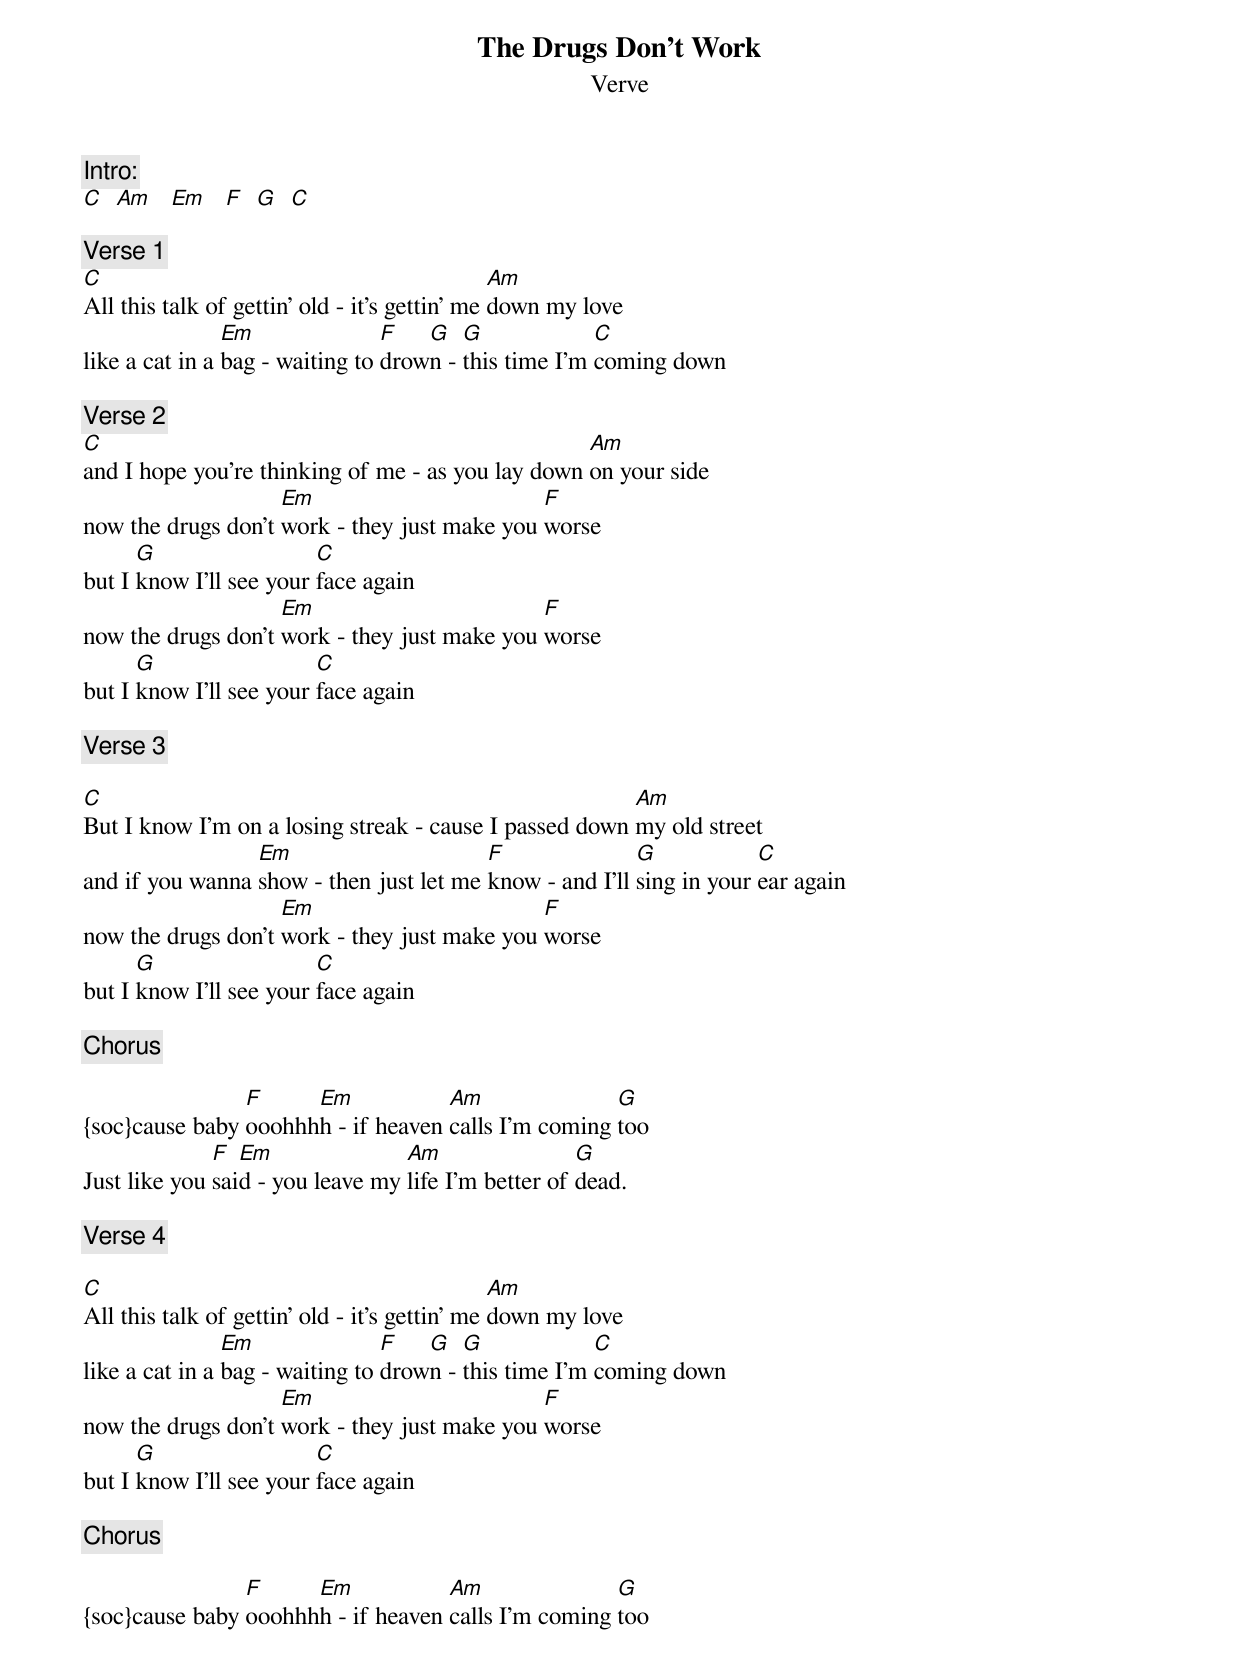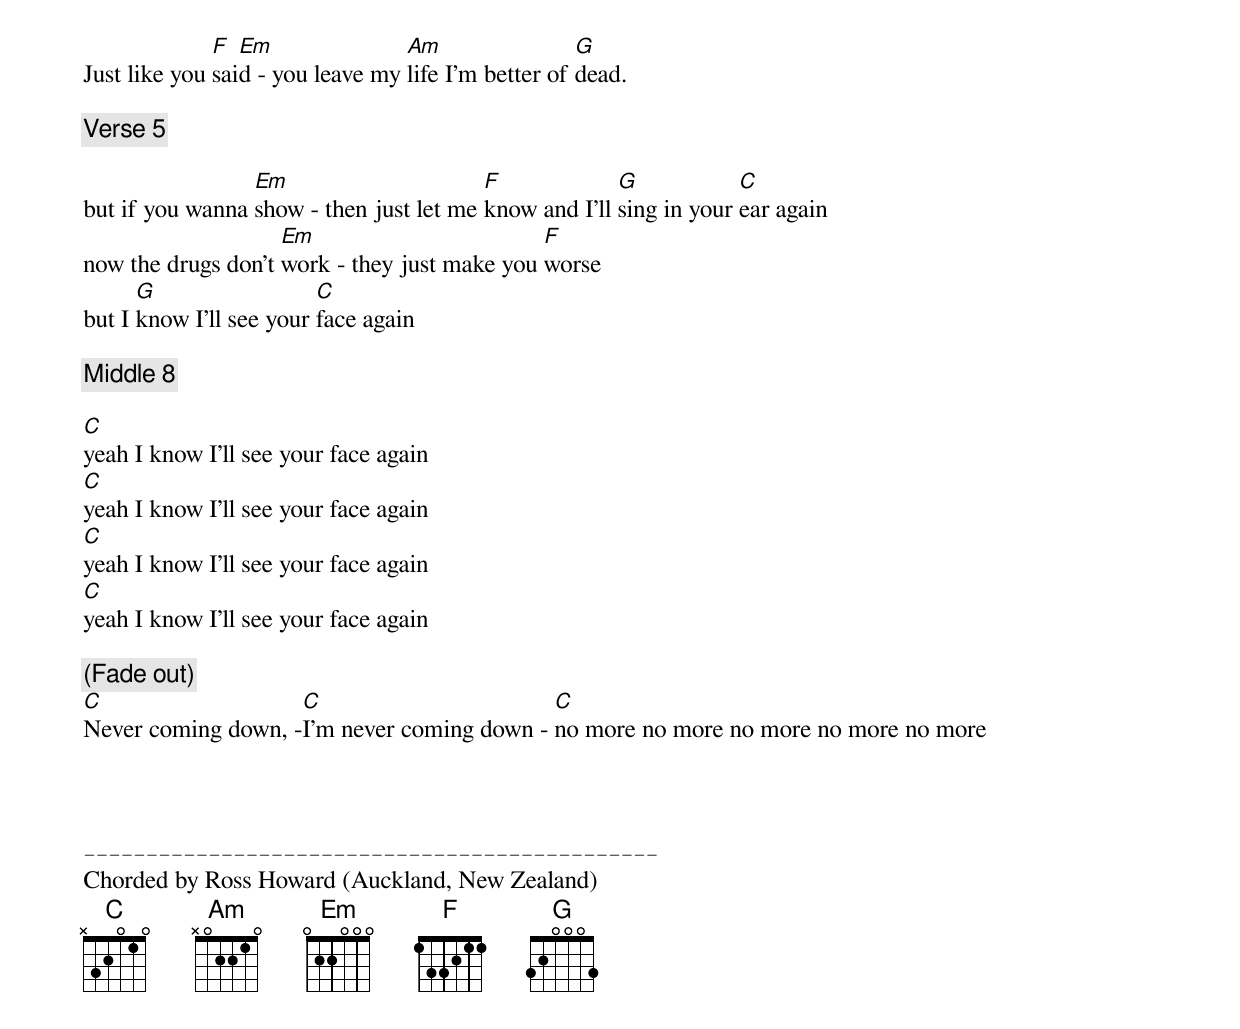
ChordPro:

{t:The Drugs Don't Work}
{st:Verve}

{c:Intro:}
[C]  [Am]   [Em]   [F]  [G]  [C]

{c:Verse 1}
[C]All this talk of gettin' old - it's gettin' me [Am]down my love
like a cat in a [Em]bag - waiting to [F]drow[G]n - [G]this time I'm [C]coming down

{c:Verse 2}
[C]and I hope you're thinking of me - as you lay down [Am]on your side
now the drugs don't [Em]work - they just make you [F]worse
but I [G]know I'll see your [C]face again
now the drugs don't [Em]work - they just make you [F]worse
but I [G]know I'll see your [C]face again

{c:Verse 3}

[C]But I know I'm on a losing streak - cause I passed down [Am]my old street
and if you wanna [Em]show - then just let me [F]know - and I'll [G]sing in your [C]ear again
now the drugs don't [Em]work - they just make you [F]worse
but I [G]know I'll see your [C]face again

{c:Chorus}

{soc}cause baby [F]ooohhh[Em]h - if heaven [Am]calls I'm coming [G]too
Just like you [F]sai[Em]d - you leave my [Am]life I'm better of [G]dead.
{eoc}

{c:Verse 4}

[C]All this talk of gettin' old - it's gettin' me [Am]down my love
like a cat in a [Em]bag - waiting to [F]drow[G]n - [G]this time I'm [C]coming down
now the drugs don't [Em]work - they just make you [F]worse
but I [G]know I'll see your [C]face again

{c:Chorus}

{soc}cause baby [F]ooohhh[Em]h - if heaven [Am]calls I'm coming [G]too
Just like you [F]sai[Em]d - you leave my [Am]life I'm better of [G]dead.
{eoc}

{c:Verse 5}

but if you wanna [Em]show - then just let me [F]know and I'll [G]sing in your [C]ear again
now the drugs don't [Em]work - they just make you [F]worse
but I [G]know I'll see your [C]face again

{c:Middle 8}

[C]yeah I know I'll see your face again
[C]yeah I know I'll see your face again
[C]yeah I know I'll see your face again
[C]yeah I know I'll see your face again

{c:(Fade out)}
[C]Never coming down, -[C]I'm never coming down - [C]no more no more no more no more no more




{sot}
----------------------------------------------
{eot}
Chorded by Ross Howard (Auckland, New Zealand)
